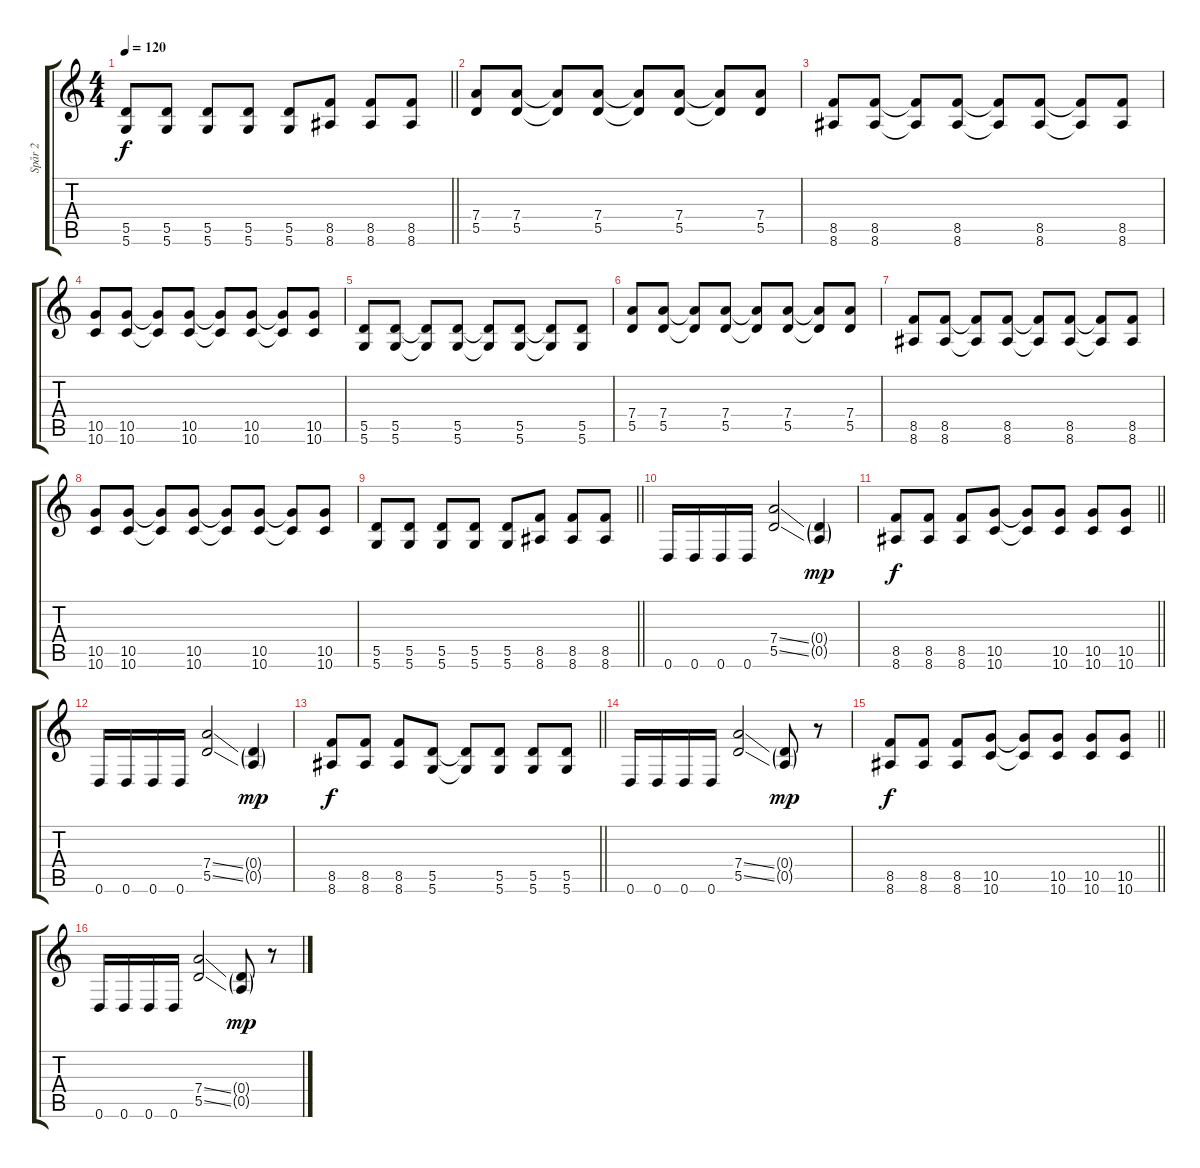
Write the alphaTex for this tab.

\track ("Spår 2" "Spår 2") {instrument distortionguitar}
\staff {score tabs}
\tuning (E4 B3 G3 D3 A2 D2) {hide}
\ts (4 4)
\tempo 120
\clef g2
\barLineRight lightlight
\ks c
(5.5 5.6).8{dy f} (5.5 5.6).8 (5.5 5.6).8 (5.5 5.6).8 (5.5 5.6).8 (8.5 8.6).8 (8.5 8.6).8 (8.5 8.6).8 |
(7.4 5.5).8 (7.4 5.5).8 (7.4{t} 5.5{t}).8 (7.4 5.5).8 (7.4{t} 5.5{t}).8 (7.4 5.5).8 (7.4{t} 5.5{t}).8 (7.4 5.5).8 |
(8.5 8.6).8 (8.5 8.6).8 (8.5{t} 8.6{t}).8 (8.5 8.6).8 (8.5{t} 8.6{t}).8 (8.5 8.6).8 (8.5{t} 8.6{t}).8 (8.5 8.6).8 |
(10.5 10.6).8 (10.5 10.6).8 (10.5{t} 10.6{t}).8 (10.5 10.6).8 (10.5{t} 10.6{t}).8 (10.5 10.6).8 (10.5{t} 10.6{t}).8 (10.5 10.6).8 |
(5.5 5.6).8 (5.5 5.6).8 (5.5{t} 5.6{t}).8 (5.5 5.6).8 (5.5{t} 5.6{t}).8 (5.5 5.6).8 (5.5{t} 5.6{t}).8 (5.5 5.6).8 |
(7.4 5.5).8 (7.4 5.5).8 (7.4{t} 5.5{t}).8 (7.4 5.5).8 (7.4{t} 5.5{t}).8 (7.4 5.5).8 (7.4{t} 5.5{t}).8 (7.4 5.5).8 |
(8.5 8.6).8 (8.5 8.6).8 (8.5{t} 8.6{t}).8 (8.5 8.6).8 (8.5{t} 8.6{t}).8 (8.5 8.6).8 (8.5{t} 8.6{t}).8 (8.5 8.6).8 |
(10.5 10.6).8 (10.5 10.6).8 (10.5{t} 10.6{t}).8 (10.5 10.6).8 (10.5{t} 10.6{t}).8 (10.5 10.6).8 (10.5{t} 10.6{t}).8 (10.5 10.6).8 |
\barLineRight lightlight
(5.5 5.6).8 (5.5 5.6).8 (5.5 5.6).8 (5.5 5.6).8 (5.5 5.6).8 (8.5 8.6).8 (8.5 8.6).8 (8.5 8.6).8 |
0.6.16 0.6.16 0.6.16 0.6.16 (7.4{ss} 5.5{ss}).2 (0.4{g} 0.5{g}).4{dy mp} |
\barLineRight lightlight
(8.5 8.6).8{dy f} (8.5 8.6).8 (8.5 8.6).8 (10.5 10.6).8 (10.5{t} 10.6{t}).8 (10.5 10.6).8 (10.5 10.6).8 (10.5 10.6).8 |
0.6.16 0.6.16 0.6.16 0.6.16 (7.4{ss} 5.5{ss}).2 (0.4{g} 0.5{g}).4{dy mp} |
\barLineRight lightlight
(8.5 8.6).8{dy f} (8.5 8.6).8 (8.5 8.6).8 (5.5 5.6).8 (5.5{t} 5.6{t}).8 (5.5 5.6).8 (5.5 5.6).8 (5.5 5.6).8 |
0.6.16 0.6.16 0.6.16 0.6.16 (7.4{ss} 5.5{ss}).2 (0.4{g} 0.5{g}).8{dy mp} r.8 |
\barLineRight lightlight
(8.5 8.6).8{dy f} (8.5 8.6).8 (8.5 8.6).8 (10.5 10.6).8 (10.5{t} 10.6{t}).8 (10.5 10.6).8 (10.5 10.6).8 (10.5 10.6).8 |
0.6.16 0.6.16 0.6.16 0.6.16 (7.4{ss} 5.5{ss}).2 (0.4{g} 0.5{g}).8{dy mp} r.8
